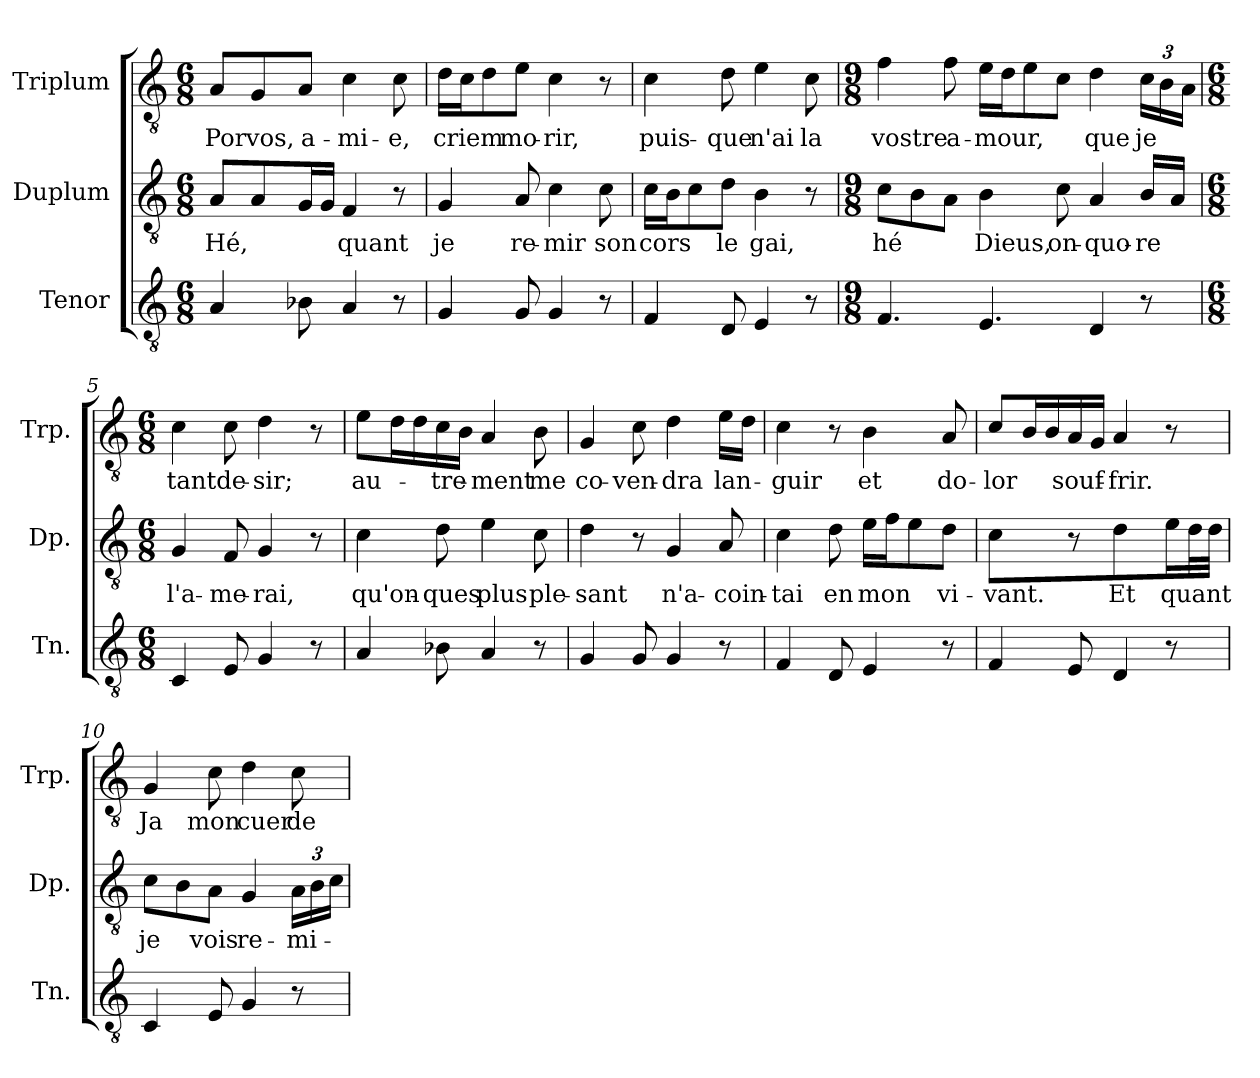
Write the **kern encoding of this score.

**kern	**kern	**text	**kern	**text
*part3	*part2	*part2	*part1	*part1
*staff3	*staff2	*staff2	*staff1	*staff1
*I"Tenor	*I"Duplum	*	*I"Triplum	*
*I'Tn.	*I'Dp.	*	*I'Trp.	*
*clefGv2	*clefGv2	*	*clefGv2	*
*k[]	*k[]	*	*k[]	*
*M6/8	*M6/8	*	*M6/8	*
=1	=1	=1	=1	=1
!	!	!LO:LY:b	!	!LO:LY:b
4A/	8A/L	Hé,	8A/L	Por
!	!	!	!	!LO:LY:b
.	8A/	.	8G/	vos,
!	!	!	!	!LO:LY:b
*	*tremolo	*	*	*
8B-X\	16G/	.	8A/J	a-
.	16G/JJ	.	.	.
*	*Xtremolo	*	*	*
!	!	!LO:LY:b	!	!LO:LY:b
4A/	4F/	quant	4c\	-mi-
!	!	!	!	!LO:LY:b
8r	8r	.	8c\	-e,
=2	=2	=2	=2	=2
!	!	!LO:LY:b	!	!LO:LY:b
4G/	4G/	je	16d\LL	criem
.	.	.	16c\J	.
.	.	.	8d\	.
!	!	!LO:LY:b	!	!LO:LY:b
8G/	8A/	re-	8e\J	mo-
!	!	!LO:LY:b	!	!LO:LY:b
4G/	4c\	-mir	4c\	-rir,
!	!	!LO:LY:b	!	!
8r	8c\	son	8r	.
=3	=3	=3	=3	=3
!	!	!LO:LY:b	!	!LO:LY:b
4F/	16c\LL	cors	4c\	puis-
.	16B\J	.	.	.
.	8c\	.	.	.
!	!	!LO:LY:b	!	!LO:LY:b
8D/	8d\J	le	8d\	-que
!	!	!LO:LY:b	!	!LO:LY:b
4E/	4B\	gai,	4e\	n'ai
!	!	!	!	!LO:LY:b
8r	8r	.	8c\	la
=4	=4	=4	=4	=4
*M9/8	*M9/8	*	*M9/8	*
!	!	!LO:LY:b	!	!LO:LY:b
4.F/	8c\L	hé	4f\	vostre
.	8B\	.	.	.
!	!	!	!	!LO:LY:b
.	8A\J	.	8f\	a-
!	!	!LO:LY:b	!	!LO:LY:b
4.E/	4B\	Dieus,	16e\LL	-mour,
.	.	.	16d\J	.
.	.	.	8e\	.
!	!	!LO:LY:b	!	!
.	8c\	on-	8c\J	.
!	!	!LO:LY:b	!	!LO:LY:b
4D/	4A/	-quo-	4d\	que
!	!	!LO:LY:b	!	!
*	*	*	*Xbrackettup	*
!	!	!	!	!LO:LY:b
8r	16B/LL	-re	24c\LL	je
.	.	.	24B\	.
.	16A/JJ	.	.	.
.	.	.	24A\JJ	.
!!LO:LB:g=z
=5	=5	=5	=5	=5
*M6/8	*M6/8	*	*M6/8	*
!	!	!LO:LY:b	!	!LO:LY:b
4C/	4G/	l'a-	4c\	tant
!	!	!LO:LY:b	!	!LO:LY:b
8E/	8F/	-me-	8c\	de-
!	!	!LO:LY:b	!	!LO:LY:b
4G/	4G/	-rai,	4d\	-sir;
8r	8r	.	8r	.
=6	=6	=6	=6	=6
!	!	!LO:LY:b	!	!LO:LY:b
4A/	4c\	qu'on-	8e\L	au-
*	*	*	*tremolo	*
.	.	.	16d\	.
.	.	.	16d\	.
*	*	*	*Xtremolo	*
!	!	!LO:LY:b	!	!LO:LY:b
8B-X\	8d\	-ques	16c\L	-tre-
.	.	.	16B\JJ	.
!	!	!LO:LY:b	!	!LO:LY:b
4A/	4e\	plus	4A/	-ment
!	!	!LO:LY:b	!	!LO:LY:b
8r	8c\	ple-	8B\	me
=7	=7	=7	=7	=7
!	!	!LO:LY:b	!	!LO:LY:b
4G/	4d\	-sant	4G/	co-
!	!	!	!	!LO:LY:b
8G/	8r	.	8c\	-ven-
!	!	!LO:LY:b	!	!LO:LY:b
4G/	4G/	n'a-	4d\	-dra
!	!	!LO:LY:b	!	!LO:LY:b
8r	8A/	-coin-	16e\LL	lan-
.	.	.	16d\JJ	.
=8	=8	=8	=8	=8
!	!	!LO:LY:b	!	!LO:LY:b
4F/	4c\	-tai	4c\	-guir
!	!	!LO:LY:b	!	!
8D/	8d\	en	8r	.
!	!	!LO:LY:b	!	!LO:LY:b
4E/	16e\LL	mon	4B\	et
.	16f\J	.	.	.
.	8e\	.	.	.
!	!	!LO:LY:b	!	!LO:LY:b
8r	8d\J	vi-	8A/	do-
=9	=9	=9	=9	=9
!	!	!LO:LY:b	!	!LO:LY:b
4F/	4c\	-vant.	8c/L	-lor
*	*	*	*tremolo	*
.	.	.	16B/	.
.	.	.	16B/	.
*	*	*	*Xtremolo	*
!	!	!	!	!LO:LY:b
8E/	8r	.	16A/L	souf-
.	.	.	16G/JJ	.
!	!	!LO:LY:b	!	!LO:LY:b
4D/	4d\	Et	4A/	-frir.
!	!	!LO:LY:b	!	!
8r	16e\LL	quant	8r	.
*	*tremolo	*	*	*
.	32d\	.	.	.
.	32d\JJJ	.	.	.
*	*Xtremolo	*	*	*
!!LO:LB:g=z
=10	=10	=10	=10	=10
!	!	!LO:LY:b	!	!LO:LY:b
4C/	8c\L	je	4G/	Ja
.	8B\	.	.	.
!	!	!LO:LY:b	!	!LO:LY:b
8E/	8A\J	vois	8c\	mon
!	!	!LO:LY:b	!	!LO:LY:b
4G/	4G/	re-	4d\	cuer
*	*Xbrackettup	*	*	*
!	!	!LO:LY:b	!	!LO:LY:b
8r	24A\LL	-mi-	8c\	de
.	24B\	.	.	.
.	24c\JJ	.	.	.
=	=	=	=	=
*-	*-	*-	*-	*-
